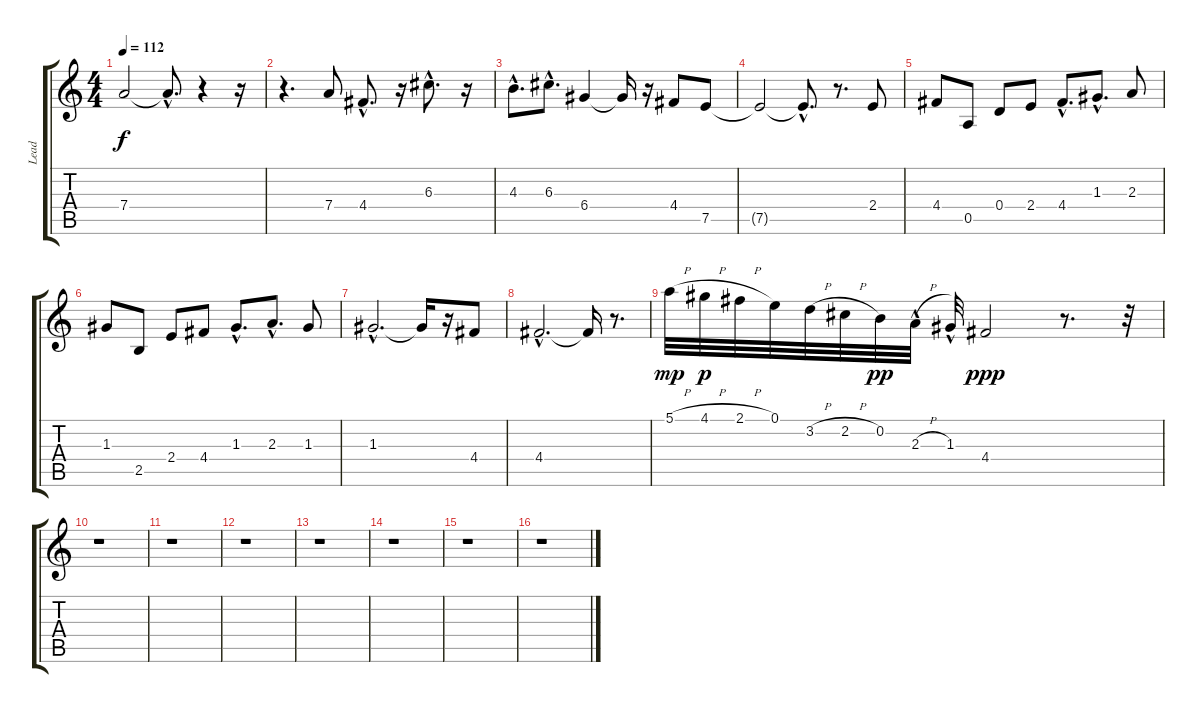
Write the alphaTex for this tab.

\track ("Lead" "Lead") {instrument electricguitarjazz}
\staff {score tabs}
\tuning (E4 B3 G3 D3 A2 E2) {hide}
\ts (4 4)
\tempo 112
\clef g2
\ks c
7.4{t}.2{dy f} 7.4{hac t}.8{d} r.4 r.16 |
r.4{d} 7.4.8 4.4{hac}.8{d} r.16 6.3{hac}.8{d} r.16 |
4.3{hac}.8{d} 6.3{hac}.8{d} 6.4.4 6.4{t}.16 r.16 4.4.8 7.5.8 |
7.5{t}.2 7.5{hac t}.8{d} r.8{d} 2.4.8 |
4.4.8 0.5.8 0.4.8 2.4.8 4.4{hac}.8{d} 1.3{hac}.8{d} 2.3.8 |
1.3.8 2.5.8 2.4.8 4.4.8 1.3{hac}.8{d} 2.3{hac}.8{d} 1.3.8 |
1.3{hac}.2{d} 1.3{t}.16 r.16 4.4.8 |
4.4{hac}.2{d} 4.4{t}.16 r.8{d} |
5.1{h}.32{dy mp} 4.1{h}.32{dy p} 2.1{h}.32 0.1.32 3.2{h}.32 2.2{h}.32 0.2.32{dy pp} 2.3{h hac}.32 1.3{hac}.32 4.4.2{dy ppp} r.8{d} r.32 |
r.1 |
r.1 |
r.1 |
r.1 |
r.1 |
r.1 |
r.1
